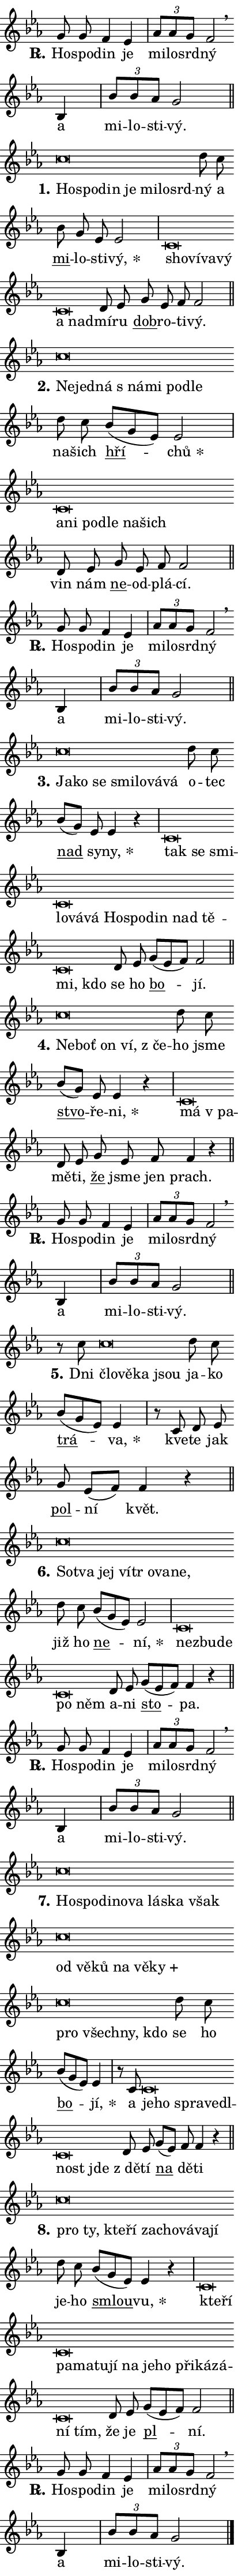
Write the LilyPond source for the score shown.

\version "2.24.0"
\header { tagline = "" }
\paper {
  indent = 0\cm
  top-margin = 0\cm
  right-margin = 0.13\cm % to fit lyric hyphens
  bottom-margin = 0\cm
  left-margin = 0\cm
  paper-width = 7\cm
  page-breaking = #ly:one-page-breaking
  system-system-spacing.basic-distance = #11
  score-system-spacing.basic-distance = #11
  ragged-last = ##f
}


%% Author: Thomas Morley
%% https://lists.gnu.org/archive/html/lilypond-user/2020-05/msg00002.html
#(define (line-position grob)
"Returns position of @var[grob} in current system:
   @code{'start}, if at first time-step
   @code{'end}, if at last time-step
   @code{'middle} otherwise
"
  (let* ((col (ly:item-get-column grob))
         (ln (ly:grob-object col 'left-neighbor))
         (rn (ly:grob-object col 'right-neighbor))
         (col-to-check-left (if (ly:grob? ln) ln col))
         (col-to-check-right (if (ly:grob? rn) rn col))
         (break-dir-left
           (and
             (ly:grob-property col-to-check-left 'non-musical #f)
             (ly:item-break-dir col-to-check-left)))
         (break-dir-right
           (and
             (ly:grob-property col-to-check-right 'non-musical #f)
             (ly:item-break-dir col-to-check-right))))
        (cond ((eqv? 1 break-dir-left) 'start)
              ((eqv? -1 break-dir-right) 'end)
              (else 'middle))))

#(define (tranparent-at-line-position vctor)
  (lambda (grob)
  "Relying on @code{line-position} select the relevant enry from @var{vctor}.
Used to determine transparency,"
    (case (line-position grob)
      ((end) (not (vector-ref vctor 0)))
      ((middle) (not (vector-ref vctor 1)))
      ((start) (not (vector-ref vctor 2))))))

noteHeadBreakVisibility =
#(define-music-function (break-visibility)(vector?)
"Makes @code{NoteHead}s transparent relying on @var{break-visibility}"
#{
  \override NoteHead.transparent =
    #(tranparent-at-line-position break-visibility)
#})

#(define delete-ledgers-for-transparent-note-heads
  (lambda (grob)
    "Reads whether a @code{NoteHead} is transparent.
If so this @code{NoteHead} is removed from @code{'note-heads} from
@var{grob}, which is supposed to be @code{LedgerLineSpanner}.
As a result ledgers are not printed for this @code{NoteHead}"
    (let* ((nhds-array (ly:grob-object grob 'note-heads))
           (nhds-list
             (if (ly:grob-array? nhds-array)
                 (ly:grob-array->list nhds-array)
                 '()))
           ;; Relies on the transparent-property being done before
           ;; Staff.LedgerLineSpanner.after-line-breaking is executed.
           ;; This is fragile ...
           (to-keep
             (remove
               (lambda (nhd)
                 (ly:grob-property nhd 'transparent #f))
               nhds-list)))
      ;; TODO find a better method to iterate over grob-arrays, similiar
      ;; to filter/remove etc for lists
      ;; For now rebuilt from scratch
      (set! (ly:grob-object grob 'note-heads)  '())
      (for-each
        (lambda (nhd)
          (ly:pointer-group-interface::add-grob grob 'note-heads nhd))
        to-keep))))

squashNotes = {
  \override NoteHead.X-extent = #'(-0.2 . 0.2)
  \override NoteHead.Y-extent = #'(-0.75 . 0)
  \override NoteHead.stencil =
    #(lambda (grob)
       (let ((pos (ly:grob-property grob 'staff-position)))
         (begin
           (if (< pos -7) (display "ERROR: Lower brevis then expected\n") (display ""))
           (if (<= pos -6) ly:text-interface::print ly:note-head::print))))
}
unSquashNotes = {
  \revert NoteHead.X-extent
  \revert NoteHead.Y-extent
  \revert NoteHead.stencil
}

hideNotes = \noteHeadBreakVisibility #begin-of-line-visible
unHideNotes = \noteHeadBreakVisibility #all-visible

% work-around for resetting accidentals
% https://lilypond.org/doc/v2.23/Documentation/notation/displaying-rhythms#unmetered-music
cadenzaMeasure = {
  \cadenzaOff
  \partial 1024 s1024
  \cadenzaOn
}

#(define-markup-command (accent layout props text) (markup?)
  "Underline accented syllable"
  (interpret-markup layout props
    #{\markup \override #'(offset . 4.3) \underline { #text }#}))

responsum = \markup \concat {
  "R" \hspace #-1.05 \path #0.1 #'((moveto 0 0.07) (lineto 0.9 0.8)) \hspace #0.05 "."
}

spaceSize = #0.6828661417322834 % exact space size for TeX Gyre Schola

\layout {
  \context {
    \Staff
    \remove "Time_signature_engraver"
    \override LedgerLineSpanner.after-line-breaking = #delete-ledgers-for-transparent-note-heads
  }
  \context {
    \Lyrics {
      \override LyricSpace.minimum-distance = \spaceSize
      \override LyricText.font-name = #"TeX Gyre Schola"
      \override LyricText.font-size = 1
      \override StanzaNumber.font-name = #"TeX Gyre Schola Bold"
      \override StanzaNumber.font-size = 1
    }
  }
  \context {
    \Score 
    \override NoteHead.text =
      #(lambda (grob) 
        (let ((pos (ly:grob-property grob 'staff-position)))
          #{\markup {
            \combine
              \halign #-0.55 \raise #(if (= pos -6) 0 0.5) \override #'(thickness . 2) \draw-line #'(3.2 . 0)
              \musicglyph "noteheads.sM1"
          }#}))
  }
}

% magnetic-lyrics.ily
%
%   written by
%     Jean Abou Samra <jean@abou-samra.fr>
%     Werner Lemberg <wl@gnu.org>
%
%   adapted by
%     Jiri Hon <jiri.hon@gmail.com>
%
% Version 2022-Apr-15

% https://www.mail-archive.com/lilypond-user@gnu.org/msg149350.html

#(define (Left_hyphen_pointer_engraver context)
   "Collect syllable-hyphen-syllable occurrences in lyrics and store
them in properties.  This engraver only looks to the left.  For
example, if the lyrics input is @code{foo -- bar}, it does the
following.

@itemize @bullet
@item
Set the @code{text} property of the @code{LyricHyphen} grob between
@q{foo} and @q{bar} to @code{foo}.

@item
Set the @code{left-hyphen} property of the @code{LyricText} grob with
text @q{foo} to the @code{LyricHyphen} grob between @q{foo} and
@q{bar}.
@end itemize

Use this auxiliary engraver in combination with the
@code{lyric-@/text::@/apply-@/magnetic-@/offset!} hook."
   (let ((hyphen #f)
         (text #f))
     (make-engraver
      (acknowledgers
       ((lyric-syllable-interface engraver grob source-engraver)
        (set! text grob)))
      (end-acknowledgers
       ((lyric-hyphen-interface engraver grob source-engraver)
        ;(when (not (grob::has-interface grob 'lyric-space-interface))
          (set! hyphen grob)));)
      ((stop-translation-timestep engraver)
       (when (and text hyphen)
         (ly:grob-set-object! text 'left-hyphen hyphen))
       (set! text #f)
       (set! hyphen #f)))))

#(define (lyric-text::apply-magnetic-offset! grob)
   "If the space between two syllables is less than the value in
property @code{LyricText@/.details@/.squash-threshold}, move the right
syllable to the left so that it gets concatenated with the left
syllable.

Use this function as a hook for
@code{LyricText@/.after-@/line-@/breaking} if the
@code{Left_@/hyphen_@/pointer_@/engraver} is active."
   (let ((hyphen (ly:grob-object grob 'left-hyphen #f)))
     (when hyphen
       (let ((left-text (ly:spanner-bound hyphen LEFT)))
         (when (grob::has-interface left-text 'lyric-syllable-interface)
           (let* ((common (ly:grob-common-refpoint grob left-text X))
                  (this-x-ext (ly:grob-extent grob common X))
                  (left-x-ext
                   (begin
                     ;; Trigger magnetism for left-text.
                     (ly:grob-property left-text 'after-line-breaking)
                     (ly:grob-extent left-text common X)))
                  ;; `delta` is the gap width between two syllables.
                  (delta (- (interval-start this-x-ext)
                            (interval-end left-x-ext)))
                  (details (ly:grob-property grob 'details))
                  (threshold (assoc-get 'squash-threshold details 0.2)))
             (when (< delta threshold)
               (let* (;; We have to manipulate the input text so that
                      ;; ligatures crossing syllable boundaries are not
                      ;; disabled.  For languages based on the Latin
                      ;; script this is essentially a beautification.
                      ;; However, for non-Western scripts it can be a
                      ;; necessity.
                      (lt (ly:grob-property left-text 'text))
                      (rt (ly:grob-property grob 'text))
                      (is-space (grob::has-interface hyphen 'lyric-space-interface))
                      (space (if is-space " " ""))
                      (extra-delta (if is-space spaceSize 0))
                      ;; Append new syllable.
                      (ltrt-space (if (and (string? lt) (string? rt))
                                (string-append lt space rt)
                                (make-concat-markup (list lt space rt))))
                      ;; Right-align `ltrt` to the right side.
                      (ltrt-space-markup (grob-interpret-markup
                               grob
                               (make-translate-markup
                                (cons (interval-length this-x-ext) 0)
                                (make-right-align-markup ltrt-space)))))
                 (begin
                   ;; Don't print `left-text`.
                   (ly:grob-set-property! left-text 'stencil #f)
                   ;; Set text and stencil (which holds all collected
                   ;; syllables so far) and shift it to the left.
                   (ly:grob-set-property! grob 'text ltrt-space)
                   (ly:grob-set-property! grob 'stencil ltrt-space-markup)
                   (ly:grob-translate-axis! grob (- (- delta extra-delta)) X))))))))))


#(define (lyric-hyphen::displace-bounds-first grob)
   ;; Make very sure this callback isn't triggered too early.
   (let ((left (ly:spanner-bound grob LEFT))
         (right (ly:spanner-bound grob RIGHT)))
     (ly:grob-property left 'after-line-breaking)
     (ly:grob-property right 'after-line-breaking)
     (ly:lyric-hyphen::print grob)))

squashThreshold = #0.4

\layout {
  \context {
    \Lyrics
    \consists #Left_hyphen_pointer_engraver
    \override LyricText.after-line-breaking =
      #lyric-text::apply-magnetic-offset!
    \override LyricHyphen.stencil = #lyric-hyphen::displace-bounds-first
    \override LyricText.details.squash-threshold = \squashThreshold
    \override LyricHyphen.minimum-distance = 0
    \override LyricHyphen.minimum-length = \squashThreshold
  }
}

squashText = \override LyricText.details.squash-threshold = 9999
unSquashText = \override LyricText.details.squash-threshold = \squashThreshold

leftText = \override LyricText.self-alignment-X = #LEFT
unLeftText = \revert LyricText.self-alignment-X

starOffset = #(lambda (grob) 
                (let ((x_offset (ly:self-alignment-interface::aligned-on-x-parent grob)))
                  (if (= x_offset 0) 0 (+ x_offset 1.2))))

star = #(define-music-function (syllable)(string?)
"Append star separator at the end of a syllable"
#{
  \once \override LyricText.X-offset = #starOffset
  \lyricmode { \markup {
    #syllable
    \override #'((font-name . "TeX Gyre Schola Bold")) \hspace #0.2 \lower #0.65 \larger "*"
  } }
#})

starAccent = #(define-music-function (syllable)(string?)
"Append star separator at the end of a syllable and make accent"
#{
  \once \override LyricText.X-offset = #starOffset
  \lyricmode { \markup {
    \accent #syllable
    \override #'((font-name . "TeX Gyre Schola Bold")) \hspace #0.2 \lower #0.65 \larger "*"
  } }
#})

breath = #(define-music-function (syllable)(string?)
"Append breathing indicator at the end of a syllable"
#{
  \lyricmode { \markup { #syllable "+" } }
#})

optionalBreath = #(define-music-function (syllable)(string?)
"Append optional breathing indicator at the end of a syllable"
#{
  \lyricmode { \markup { #syllable "(+)" } }
#})


\score {
    <<
        \new Voice = "melody" { \cadenzaOn \key es \major \relative { g'8 g f4 es \cadenzaMeasure \bar "|" \tuplet 3/2 { as8[ as g] } f2 \breathe \bar "" bes,4 \cadenzaMeasure \bar "|" \tuplet 3/2 {bes'8[ bes as] } g2 \cadenzaMeasure \bar "||" \break } }
        \new Lyrics \lyricsto "melody" { \lyricmode { \set stanza = \responsum
Ho -- spo -- din je mi -- lo -- srd -- ný a mi -- lo -- sti -- vý. } }
    >>
    \layout {}
}

\score {
    <<
        \new Voice = "melody" { \cadenzaOn \key es \major \relative { \squashNotes c''\breve*1/16 \hideNotes \breve*1/16 \bar "" \breve*1/16 \bar "" \breve*1/16 \bar "" \breve*1/16 \bar "" \breve*1/16 \breve*1/16 \bar "" \unHideNotes \unSquashNotes d8 c \bar "" bes g es es2 \cadenzaMeasure \bar "|" \squashNotes c\breve*1/16 \hideNotes \breve*1/16 \bar "" \breve*1/16 \bar "" \breve*1/16 \bar "" \breve*1/16 \breve*1/16 \bar "" \unHideNotes \unSquashNotes d8 es \bar "" g es f f2 \cadenzaMeasure \bar "||" \break } }
        \new Lyrics \lyricsto "melody" { \lyricmode { \set stanza = "1."
\leftText Ho -- \squashText spo -- din je mi -- lo -- srd -- \unLeftText \unSquashText ný a \markup \accent mi -- lo -- sti -- \star vý, \leftText sho -- \squashText ví -- va -- vý a nad -- \unLeftText \unSquashText mí -- ru \markup \accent dob -- ro -- ti -- vý. } }
    >>
    \layout {}
}

\score {
    <<
        \new Voice = "melody" { \cadenzaOn \key es \major \relative { \squashNotes c''\breve*1/16 \hideNotes \breve*1/16 \bar "" \breve*1/16 \bar "" \breve*1/16 \bar "" \breve*1/16 \bar "" \breve*1/16 \breve*1/16 \bar "" \unHideNotes \unSquashNotes d8 c \bar "" bes[( g es)] es2 \cadenzaMeasure \bar "|" \squashNotes c\breve*1/16 \hideNotes \breve*1/16 \bar "" \breve*1/16 \bar "" \breve*1/16 \bar "" \breve*1/16 \breve*1/16 \bar "" \unHideNotes \unSquashNotes d8 es \bar "" g es f f2 \cadenzaMeasure \bar "||" \break } }
        \new Lyrics \lyricsto "melody" { \lyricmode { \set stanza = "2."
\leftText Ne -- \squashText jed -- ná "s ná" -- mi po -- dle \unLeftText \unSquashText na -- šich \markup \accent hří -- \star chů \leftText a -- \squashText ni po -- dle na -- šich \unLeftText \unSquashText vin nám \markup \accent ne -- od -- plá -- cí. } }
    >>
    \layout {}
}

\score {
    <<
        \new Voice = "melody" { \cadenzaOn \key es \major \relative { g'8 g f4 es \cadenzaMeasure \bar "|" \tuplet 3/2 { as8[ as g] } f2 \breathe \bar "" bes,4 \cadenzaMeasure \bar "|" \tuplet 3/2 {bes'8[ bes as] } g2 \cadenzaMeasure \bar "||" \break } }
        \new Lyrics \lyricsto "melody" { \lyricmode { \set stanza = \responsum
Ho -- spo -- din je mi -- lo -- srd -- ný a mi -- lo -- sti -- vý. } }
    >>
    \layout {}
}

\score {
    <<
        \new Voice = "melody" { \cadenzaOn \key es \major \relative { \squashNotes c''\breve*1/16 \hideNotes \breve*1/16 \bar "" \breve*1/16 \bar "" \breve*1/16 \bar "" \breve*1/16 \bar "" \breve*1/16 \breve*1/16 \bar "" \unHideNotes \unSquashNotes d8 c \bar "" bes[( g)] es es4 r \cadenzaMeasure \bar "|" \squashNotes c\breve*1/16 \hideNotes \breve*1/16 \bar "" \breve*1/16 \bar "" \breve*1/16 \bar "" \breve*1/16 \bar "" \breve*1/16 \bar "" \breve*1/16 \bar "" \breve*1/16 \bar "" \breve*1/16 \bar "" \breve*1/16 \bar "" \breve*1/16 \bar "" \breve*1/16 \breve*1/16 \bar "" \unHideNotes \unSquashNotes d8 es \bar "" g[( es f)] f2 \cadenzaMeasure \bar "||" \break } }
        \new Lyrics \lyricsto "melody" { \lyricmode { \set stanza = "3."
\leftText Ja -- \squashText ko se smi -- lo -- vá -- vá \unLeftText \unSquashText o -- tec \markup \accent nad sy -- \star ny, \leftText tak \squashText se smi -- lo -- vá -- vá Ho -- spo -- din nad tě -- mi, kdo \unLeftText \unSquashText se ho \markup \accent bo -- jí. } }
    >>
    \layout {}
}

\score {
    <<
        \new Voice = "melody" { \cadenzaOn \key es \major \relative { \squashNotes c''\breve*1/16 \hideNotes \breve*1/16 \bar "" \breve*1/16 \bar "" \breve*1/16 \breve*1/16 \bar "" \unHideNotes \unSquashNotes d8 c \bar "" bes[( g)] es es4 r \cadenzaMeasure \bar "|" \squashNotes c\breve*1/16 \hideNotes \breve*1/16 \bar "" \unHideNotes \unSquashNotes d8 es \bar "" g es f f4 r \cadenzaMeasure \bar "||" \break } }
        \new Lyrics \lyricsto "melody" { \lyricmode { \set stanza = "4."
\leftText Ne -- \squashText boť on ví, "z če" -- \unLeftText \unSquashText ho jsme \markup \accent stvo -- ře -- \star ni, \leftText má \squashText "v pa" -- \unLeftText \unSquashText mě -- ti, \markup \accent že jsme jen prach. } }
    >>
    \layout {}
}

\score {
    <<
        \new Voice = "melody" { \cadenzaOn \key es \major \relative { g'8 g f4 es \cadenzaMeasure \bar "|" \tuplet 3/2 { as8[ as g] } f2 \breathe \bar "" bes,4 \cadenzaMeasure \bar "|" \tuplet 3/2 {bes'8[ bes as] } g2 \cadenzaMeasure \bar "||" \break } }
        \new Lyrics \lyricsto "melody" { \lyricmode { \set stanza = \responsum
Ho -- spo -- din je mi -- lo -- srd -- ný a mi -- lo -- sti -- vý. } }
    >>
    \layout {}
}

\score {
    <<
        \new Voice = "melody" { \cadenzaOn \key es \major \relative { r8 c''8 \squashNotes c\breve*1/16 \hideNotes \breve*1/16 \bar "" \breve*1/16 \breve*1/16 \bar "" \unHideNotes \unSquashNotes d8 c \bar "" bes[( g es)] es4 \cadenzaMeasure \bar "|" r8 c d8 es \bar "" g es[( f)] f4 r \cadenzaMeasure \bar "||" \break } }
        \new Lyrics \lyricsto "melody" { \lyricmode { \set stanza = "5."
Dni \leftText člo -- \squashText vě -- ka jsou \unLeftText \unSquashText ja -- ko \markup \accent trá -- \star va, kve -- te jak \markup \accent pol -- ní květ. } }
    >>
    \layout {}
}

\score {
    <<
        \new Voice = "melody" { \cadenzaOn \key es \major \relative { \squashNotes c''\breve*1/16 \hideNotes \breve*1/16 \bar "" \breve*1/16 \bar "" \breve*1/16 \bar "" \breve*1/16 \bar "" \breve*1/16 \bar "" \breve*1/16 \breve*1/16 \bar "" \unHideNotes \unSquashNotes d8 c \bar "" bes[( g es)] es2 \cadenzaMeasure \bar "|" \squashNotes c\breve*1/16 \hideNotes \breve*1/16 \bar "" \breve*1/16 \bar "" \breve*1/16 \breve*1/16 \bar "" \unHideNotes \unSquashNotes d8 es \bar "" g[( es f)] f4 r \cadenzaMeasure \bar "||" \break } }
        \new Lyrics \lyricsto "melody" { \lyricmode { \set stanza = "6."
\leftText So -- \squashText tva jej ví -- tr o -- va -- ne, \unLeftText \unSquashText již ho \markup \accent ne -- \star ní, \leftText ne -- \squashText zbu -- de po něm \unLeftText \unSquashText a -- ni \markup \accent sto -- pa. } }
    >>
    \layout {}
}

\score {
    <<
        \new Voice = "melody" { \cadenzaOn \key es \major \relative { g'8 g f4 es \cadenzaMeasure \bar "|" \tuplet 3/2 { as8[ as g] } f2 \breathe \bar "" bes,4 \cadenzaMeasure \bar "|" \tuplet 3/2 {bes'8[ bes as] } g2 \cadenzaMeasure \bar "||" \break } }
        \new Lyrics \lyricsto "melody" { \lyricmode { \set stanza = \responsum
Ho -- spo -- din je mi -- lo -- srd -- ný a mi -- lo -- sti -- vý. } }
    >>
    \layout {}
}

\score {
    <<
        \new Voice = "melody" { \cadenzaOn \key es \major \relative { \squashNotes c''\breve*1/16 \hideNotes \breve*1/16 \bar "" \breve*1/16 \bar "" \breve*1/16 \bar "" \breve*1/16 \bar "" \breve*1/16 \bar "" \breve*1/16 \bar "" \breve*1/16 \bar "" \breve*1/16 \bar "" \breve*1/16 \bar "" \breve*1/16 \bar "" \breve*1/16 \bar "" \breve*1/16 \bar "" \breve*1/16 \bar "" \breve*1/16 \bar "" \breve*1/16 \bar "" \breve*1/16 \breve*1/16 \bar "" \unHideNotes \unSquashNotes d8 c \bar "" bes[( g es)] es4 \cadenzaMeasure \bar "|" r8 c8 \squashNotes c\breve*1/16 \hideNotes \breve*1/16 \bar "" \breve*1/16 \bar "" \breve*1/16 \bar "" \breve*1/16 \bar "" \breve*1/16 \breve*1/16 \bar "" \unHideNotes \unSquashNotes d8 es \bar "" g[( es)] f f4 r \cadenzaMeasure \bar "||" \break } }
        \new Lyrics \lyricsto "melody" { \lyricmode { \set stanza = "7."
\leftText Ho -- \squashText spo -- di -- no -- va lá -- ska však od vě -- ků na vě -- \breath "ky" pro všech -- ny, kdo \unLeftText \unSquashText se ho \markup \accent bo -- \star jí, a \leftText je -- \squashText ho spra -- ve -- dl -- nost jde \unLeftText \unSquashText "z dě" -- tí \markup \accent na dě -- ti } }
    >>
    \layout {}
}

\score {
    <<
        \new Voice = "melody" { \cadenzaOn \key es \major \relative { \squashNotes c''\breve*1/16 \hideNotes \breve*1/16 \bar "" \breve*1/16 \bar "" \breve*1/16 \bar "" \breve*1/16 \bar "" \breve*1/16 \bar "" \breve*1/16 \bar "" \breve*1/16 \breve*1/16 \bar "" \unHideNotes \unSquashNotes d8 c \bar "" bes[( g es)] es4 r \cadenzaMeasure \bar "|" \squashNotes c\breve*1/16 \hideNotes \breve*1/16 \bar "" \breve*1/16 \bar "" \breve*1/16 \bar "" \breve*1/16 \bar "" \breve*1/16 \bar "" \breve*1/16 \bar "" \breve*1/16 \bar "" \breve*1/16 \bar "" \breve*1/16 \bar "" \breve*1/16 \bar "" \breve*1/16 \bar "" \breve*1/16 \breve*1/16 \bar "" \unHideNotes \unSquashNotes d8 es \bar "" g[( es f)] f2 \cadenzaMeasure \bar "||" \break } }
        \new Lyrics \lyricsto "melody" { \lyricmode { \set stanza = "8."
\leftText pro \squashText ty, kte -- ří za -- cho -- vá -- va -- jí \unLeftText \unSquashText je -- ho \markup \accent smlou -- \star vu, \leftText kte -- \squashText ří pa -- ma -- tu -- jí na je -- ho při -- ká -- zá -- ní tím, \unLeftText \unSquashText že je \markup \accent pl -- ní. } }
    >>
    \layout {}
}

\score {
    <<
        \new Voice = "melody" { \cadenzaOn \key es \major \relative { g'8 g f4 es \cadenzaMeasure \bar "|" \tuplet 3/2 { as8[ as g] } f2 \breathe \bar "" bes,4 \cadenzaMeasure \bar "|" \tuplet 3/2 {bes'8[ bes as] } g2 \cadenzaMeasure \bar "||" \break } \bar "|." }
        \new Lyrics \lyricsto "melody" { \lyricmode { \set stanza = \responsum
Ho -- spo -- din je mi -- lo -- srd -- ný a mi -- lo -- sti -- vý. } }
    >>
    \layout {}
}
